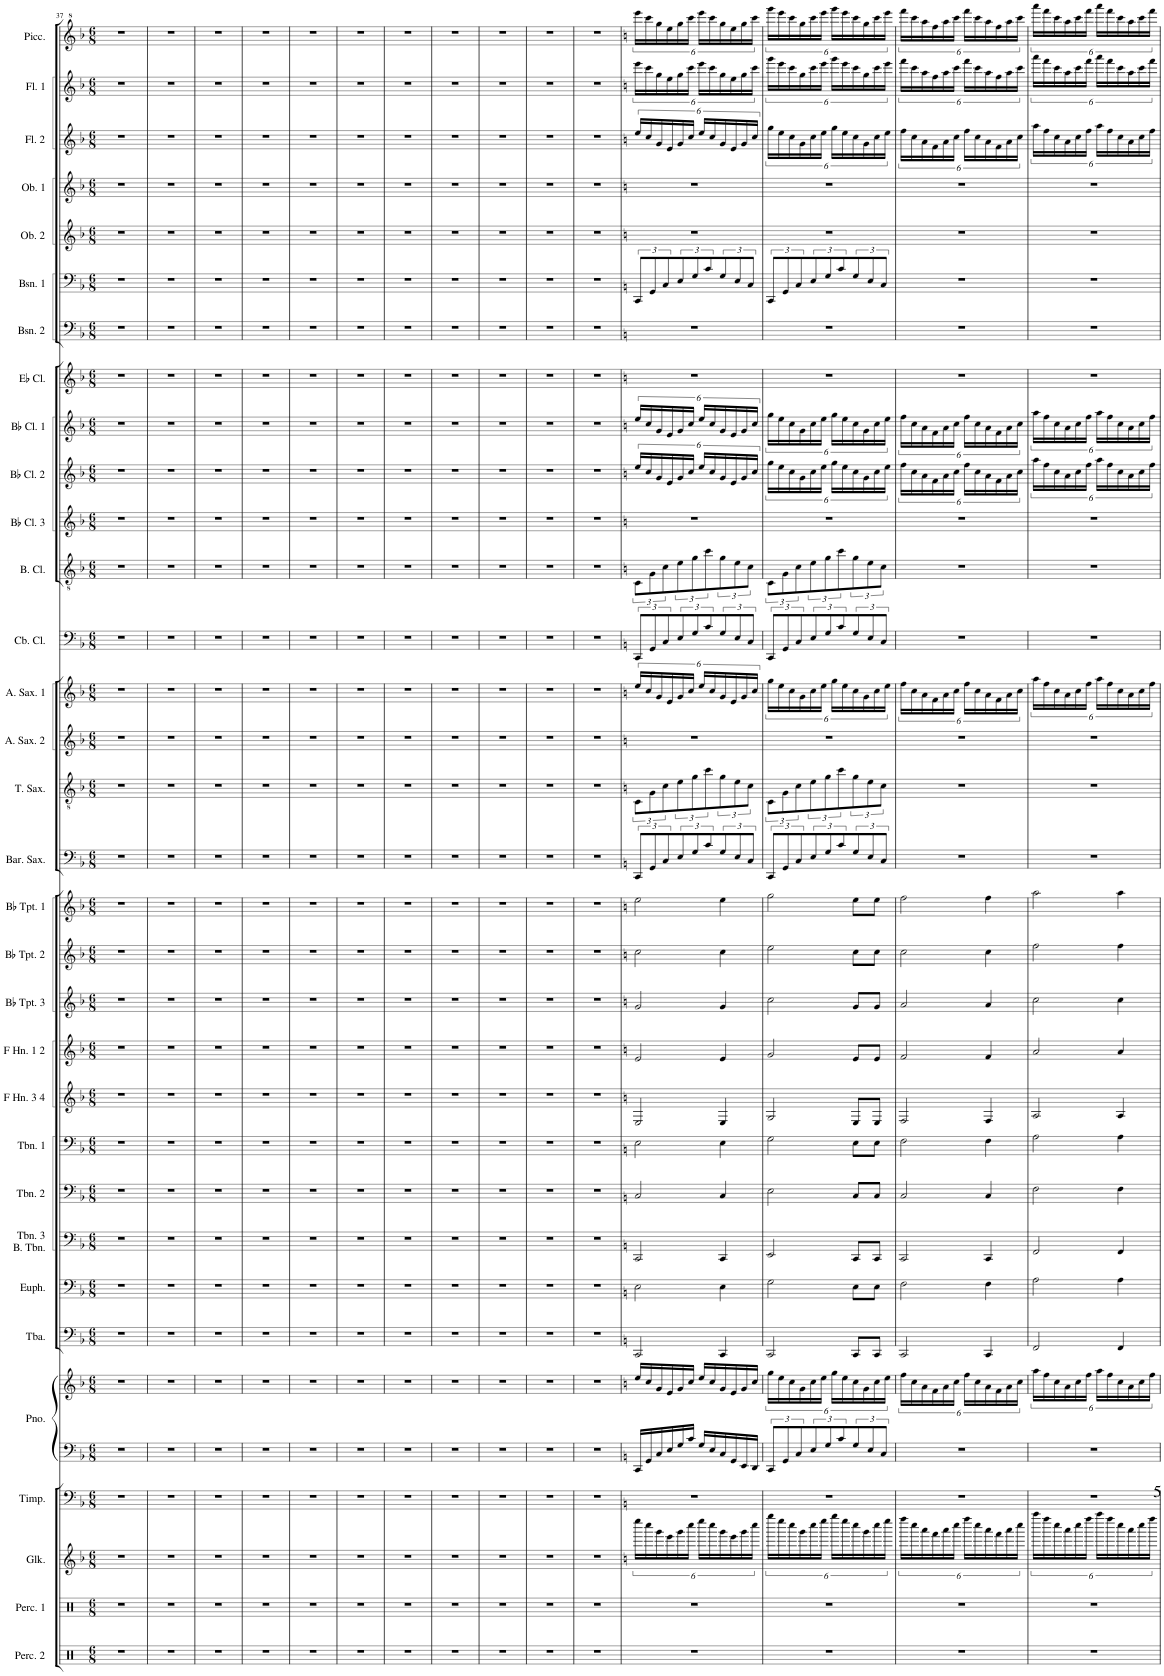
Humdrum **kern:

**kern	**kern	**kern	**kern	**kern	**kern	**kern	**kern	**kern	**kern	**kern	**kern	**kern	**kern	**kern	**kern	**kern	**kern	**kern	**kern	**kern	**kern	**kern	**kern	**kern	**kern	**kern	**kern	**kern	**kern	**kern	**kern	**kern
*part32	*part31	*part30	*part29	*part28	*part28	*part27	*part26	*part25	*part24	*part23	*part22	*part21	*part20	*part19	*part18	*part17	*part16	*part15	*part14	*part13	*part12	*part11	*part10	*part9	*part8	*part7	*part6	*part5	*part4	*part3	*part2	*part1
*staff33	*staff32	*staff31	*staff30	*staff29	*staff28	*staff27	*staff26	*staff25	*staff24	*staff23	*staff22	*staff21	*staff20	*staff19	*staff18	*staff17	*staff16	*staff15	*staff14	*staff13	*staff12	*staff11	*staff10	*staff9	*staff8	*staff7	*staff6	*staff5	*staff4	*staff3	*staff2	*staff1
*I"Percussion 2	*I"Percussion 1	*I"Glockenspiel	*I"Timpani	*I"Grand Piano	*	*I"Tuba	*I"Euphonium	*I"Trombone 3 &amp; Bass Trombone	*I"Trombone 2	*I"Trombone 1	*I"F Horn 3 &amp; 4	*I"F Horn 1 &amp; 2	*I"Bb Trumpet 3	*I"Bb Trumpet 2	*I"Bb Trumpet 1	*I"Baritone Saxophone	*I"Tenor Saxophone	*I"Alto Saxophone 2	*I"Alto Saxophone 1	*I"Contrabass Clarinet	*I"Bass Clarinet	*I"Bb Clarinet 3	*I"Bb Clarinet 2	*I"Bb Clarinet 1	*I"Eb Clarinet	*I"Bassoon 2	*I"Bassoon 1	*I"Oboe 2	*I"Oboe 1	*I"Flute 2	*I"Flute 1	*I"Piccolo
*I'Perc. 2	*I'Perc. 1	*I'Glk.	*I'Timp.	*I'Pno.	*	*I'Tba.	*I'Euph.	*I'Tbn. 3 B. Tbn.	*I'Tbn. 2	*I'Tbn. 1	*I'F Hn. 3 4	*I'F Hn. 1 2	*I'Bb Tpt. 3	*I'Bb Tpt. 2	*I'Bb Tpt. 1	*I'Bar. Sax.	*I'T. Sax.	*I'A. Sax. 2	*I'A. Sax. 1	*I'Cb. Cl.	*I'B. Cl.	*I'Bb Cl. 3	*I'Bb Cl. 2	*I'Bb Cl. 1	*I'Eb Cl.	*I'Bsn. 2	*I'Bsn. 1	*I'Ob. 2	*I'Ob. 1	*I'Fl. 2	*I'Fl. 1	*I'Picc.
!!LO:PB:g=z
*clefX	*clefX	*clefG2	*clefF4	*clefF4	*clefG2	*clefF4	*clefF4	*clefF4	*clefF4	*clefF4	*clefG2	*clefG2	*clefG2	*clefG2	*clefG2	*clefF4	*clefGv2	*clefG2	*clefG2	*clefF4	*clefGv2	*clefG2	*clefG2	*clefG2	*clefG2	*clefF4	*clefF4	*clefG2	*clefG2	*clefG2	*clefG2	*clefG^2
*	*	*	*	*	*	*	*	*	*	*	*ITrd4c7	*ITrd4c7	*ITrd1c2	*ITrd1c2	*ITrd1c2	*ITrd12c21	*ITrd8c14	*ITrd5c9	*ITrd5c9	*ITrd1c2	*ITrd8c14	*ITrd1c2	*ITrd1c2	*ITrd1c2	*ITrd1c2	*	*	*	*	*	*	*ITrd-7c-12
*k[]	*k[]	*k[b-]	*k[b-]	*k[b-]	*k[b-]	*k[b-]	*k[b-]	*k[b-]	*k[b-]	*k[b-]	*k[b-]	*k[b-]	*k[b-]	*k[b-]	*k[b-]	*k[b-]	*k[b-]	*k[b-]	*k[b-]	*k[b-]	*k[b-]	*k[b-]	*k[b-]	*k[b-]	*k[b-]	*k[b-]	*k[b-]	*k[b-]	*k[b-]	*k[b-]	*k[b-]	*k[b-]
*M6/8	*M6/8	*M6/8	*M6/8	*M6/8	*M6/8	*M6/8	*M6/8	*M6/8	*M6/8	*M6/8	*M6/8	*M6/8	*M6/8	*M6/8	*M6/8	*M6/8	*M6/8	*M6/8	*M6/8	*M6/8	*M6/8	*M6/8	*M6/8	*M6/8	*M6/8	*M6/8	*M6/8	*M6/8	*M6/8	*M6/8	*M6/8	*M6/8
=37	=37	=37	=37	=37	=37	=37	=37	=37	=37	=37	=37	=37	=37	=37	=37	=37	=37	=37	=37	=37	=37	=37	=37	=37	=37	=37	=37	=37	=37	=37	=37	=37
2.r	2.r	2.r	2.r	2.r	2.r	2.r	2.r	2.r	2.r	2.r	2.r	2.r	2.r	2.r	2.r	2.r	2.r	2.r	2.r	2.r	2.r	2.r	2.r	2.r	2.r	2.r	2.r	2.r	2.r	2.r	2.r	2.r
=38	=38	=38	=38	=38	=38	=38	=38	=38	=38	=38	=38	=38	=38	=38	=38	=38	=38	=38	=38	=38	=38	=38	=38	=38	=38	=38	=38	=38	=38	=38	=38	=38
2.r	2.r	2.r	2.r	2.r	2.r	2.r	2.r	2.r	2.r	2.r	2.r	2.r	2.r	2.r	2.r	2.r	2.r	2.r	2.r	2.r	2.r	2.r	2.r	2.r	2.r	2.r	2.r	2.r	2.r	2.r	2.r	2.r
=39	=39	=39	=39	=39	=39	=39	=39	=39	=39	=39	=39	=39	=39	=39	=39	=39	=39	=39	=39	=39	=39	=39	=39	=39	=39	=39	=39	=39	=39	=39	=39	=39
2.r	2.r	2.r	2.r	2.r	2.r	2.r	2.r	2.r	2.r	2.r	2.r	2.r	2.r	2.r	2.r	2.r	2.r	2.r	2.r	2.r	2.r	2.r	2.r	2.r	2.r	2.r	2.r	2.r	2.r	2.r	2.r	2.r
=40	=40	=40	=40	=40	=40	=40	=40	=40	=40	=40	=40	=40	=40	=40	=40	=40	=40	=40	=40	=40	=40	=40	=40	=40	=40	=40	=40	=40	=40	=40	=40	=40
2.r	2.r	2.r	2.r	2.r	2.r	2.r	2.r	2.r	2.r	2.r	2.r	2.r	2.r	2.r	2.r	2.r	2.r	2.r	2.r	2.r	2.r	2.r	2.r	2.r	2.r	2.r	2.r	2.r	2.r	2.r	2.r	2.r
=41	=41	=41	=41	=41	=41	=41	=41	=41	=41	=41	=41	=41	=41	=41	=41	=41	=41	=41	=41	=41	=41	=41	=41	=41	=41	=41	=41	=41	=41	=41	=41	=41
2.r	2.r	2.r	2.r	2.r	2.r	2.r	2.r	2.r	2.r	2.r	2.r	2.r	2.r	2.r	2.r	2.r	2.r	2.r	2.r	2.r	2.r	2.r	2.r	2.r	2.r	2.r	2.r	2.r	2.r	2.r	2.r	2.r
=42	=42	=42	=42	=42	=42	=42	=42	=42	=42	=42	=42	=42	=42	=42	=42	=42	=42	=42	=42	=42	=42	=42	=42	=42	=42	=42	=42	=42	=42	=42	=42	=42
2.r	2.r	2.r	2.r	2.r	2.r	2.r	2.r	2.r	2.r	2.r	2.r	2.r	2.r	2.r	2.r	2.r	2.r	2.r	2.r	2.r	2.r	2.r	2.r	2.r	2.r	2.r	2.r	2.r	2.r	2.r	2.r	2.r
=43	=43	=43	=43	=43	=43	=43	=43	=43	=43	=43	=43	=43	=43	=43	=43	=43	=43	=43	=43	=43	=43	=43	=43	=43	=43	=43	=43	=43	=43	=43	=43	=43
2.r	2.r	2.r	2.r	2.r	2.r	2.r	2.r	2.r	2.r	2.r	2.r	2.r	2.r	2.r	2.r	2.r	2.r	2.r	2.r	2.r	2.r	2.r	2.r	2.r	2.r	2.r	2.r	2.r	2.r	2.r	2.r	2.r
=44	=44	=44	=44	=44	=44	=44	=44	=44	=44	=44	=44	=44	=44	=44	=44	=44	=44	=44	=44	=44	=44	=44	=44	=44	=44	=44	=44	=44	=44	=44	=44	=44
2.r	2.r	2.r	2.r	2.r	2.r	2.r	2.r	2.r	2.r	2.r	2.r	2.r	2.r	2.r	2.r	2.r	2.r	2.r	2.r	2.r	2.r	2.r	2.r	2.r	2.r	2.r	2.r	2.r	2.r	2.r	2.r	2.r
=45	=45	=45	=45	=45	=45	=45	=45	=45	=45	=45	=45	=45	=45	=45	=45	=45	=45	=45	=45	=45	=45	=45	=45	=45	=45	=45	=45	=45	=45	=45	=45	=45
2.r	2.r	2.r	2.r	2.r	2.r	2.r	2.r	2.r	2.r	2.r	2.r	2.r	2.r	2.r	2.r	2.r	2.r	2.r	2.r	2.r	2.r	2.r	2.r	2.r	2.r	2.r	2.r	2.r	2.r	2.r	2.r	2.r
=46	=46	=46	=46	=46	=46	=46	=46	=46	=46	=46	=46	=46	=46	=46	=46	=46	=46	=46	=46	=46	=46	=46	=46	=46	=46	=46	=46	=46	=46	=46	=46	=46
2.r	2.r	2.r	2.r	2.r	2.r	2.r	2.r	2.r	2.r	2.r	2.r	2.r	2.r	2.r	2.r	2.r	2.r	2.r	2.r	2.r	2.r	2.r	2.r	2.r	2.r	2.r	2.r	2.r	2.r	2.r	2.r	2.r
=47	=47	=47	=47	=47	=47	=47	=47	=47	=47	=47	=47	=47	=47	=47	=47	=47	=47	=47	=47	=47	=47	=47	=47	=47	=47	=47	=47	=47	=47	=47	=47	=47
2.r	2.r	2.r	2.r	2.r	2.r	2.r	2.r	2.r	2.r	2.r	2.r	2.r	2.r	2.r	2.r	2.r	2.r	2.r	2.r	2.r	2.r	2.r	2.r	2.r	2.r	2.r	2.r	2.r	2.r	2.r	2.r	2.r
=48	=48	=48	=48	=48	=48	=48	=48	=48	=48	=48	=48	=48	=48	=48	=48	=48	=48	=48	=48	=48	=48	=48	=48	=48	=48	=48	=48	=48	=48	=48	=48	=48
*	*	*k[]	*k[]	*k[]	*k[]	*k[]	*k[]	*k[]	*k[]	*k[]	*k[]	*k[]	*k[]	*k[]	*k[]	*k[]	*k[]	*k[]	*k[]	*k[]	*k[]	*k[]	*k[]	*k[]	*k[]	*k[]	*k[]	*k[]	*k[]	*k[]	*k[]	*k[]
2.r	2.r	16eeee\LL	2.r	16CC/LL	16ee/LL	2CC/	2E\	2CC/	2C/	2E\	2E/	2e/	2g/	2cc\	2ee\	12CC/L	12C\L	2.r	16ee/LL	12CC/L	12C\L	2.r	16ee/LL	16ee/LL	2.r	2.r	12CC/L	2.r	2.r	16ee/LL	16eee\LL	16eeee\LL
.	.	16cccc\	.	16GG/	16cc/	.	.	.	.	.	.	.	.	.	.	.	.	.	16cc/	.	.	.	16cc/	16cc/	.	.	.	.	.	16cc/	16ccc\	16cccc\
.	.	.	.	.	.	.	.	.	.	.	.	.	.	.	.	12GG/	12G\	.	.	12GG/	12G\	.	.	.	.	.	12GG/	.	.	.	.	.
.	.	16ggg\	.	16C/	16g/	.	.	.	.	.	.	.	.	.	.	.	.	.	16g/	.	.	.	16g/	16g/	.	.	.	.	.	16g/	16gg\	16ggg\
.	.	.	.	.	.	.	.	.	.	.	.	.	.	.	.	12C/	12c\	.	.	12C/	12c\	.	.	.	.	.	12C/	.	.	.	.	.
.	.	16eee\	.	16E/	16e/	.	.	.	.	.	.	.	.	.	.	.	.	.	16e/	.	.	.	16e/	16e/	.	.	.	.	.	16e/	16ee\	16eee\
.	.	16ggg\	.	16G/	16g/	.	.	.	.	.	.	.	.	.	.	12E/	12e\	.	16g/	12E/	12e\	.	16g/	16g/	.	.	12E/	.	.	16g/	16gg\	16ggg\
.	.	16cccc\JJ	.	16c/JJ	16cc/JJ	.	.	.	.	.	.	.	.	.	.	.	.	.	16cc/JJ	.	.	.	16cc/JJ	16cc/JJ	.	.	.	.	.	16cc/JJ	16ccc\JJ	16cccc\JJ
.	.	.	.	.	.	.	.	.	.	.	.	.	.	.	.	12G/	12g\	.	.	12G/	12g\	.	.	.	.	.	12G/	.	.	.	.	.
.	.	16eeee\LL	.	16G/LL	16ee/LL	.	.	.	.	.	.	.	.	.	.	.	.	.	16ee/LL	.	.	.	16ee/LL	16ee/LL	.	.	.	.	.	16ee/LL	16eee\LL	16eeee\LL
.	.	.	.	.	.	.	.	.	.	.	.	.	.	.	.	12c/	12cc\	.	.	12c/	12cc\	.	.	.	.	.	12c/	.	.	.	.	.
.	.	16cccc\	.	16E/	16cc/	.	.	.	.	.	.	.	.	.	.	.	.	.	16cc/	.	.	.	16cc/	16cc/	.	.	.	.	.	16cc/	16ccc\	16cccc\
.	.	16ggg\	.	16C/	16g/	4CC/	4E\	4CC/	4C/	4E\	4E/	4e/	4g/	4cc\	4ee\	12G/	12g\	.	16g/	12G/	12g\	.	16g/	16g/	.	.	12G/	.	.	16g/	16gg\	16ggg\
.	.	16eee\	.	16GG/	16e/	.	.	.	.	.	.	.	.	.	.	.	.	.	16e/	.	.	.	16e/	16e/	.	.	.	.	.	16e/	16ee\	16eee\
.	.	.	.	.	.	.	.	.	.	.	.	.	.	.	.	12E/	12e\	.	.	12E/	12e\	.	.	.	.	.	12E/	.	.	.	.	.
.	.	16ggg\	.	16EE/	16g/	.	.	.	.	.	.	.	.	.	.	.	.	.	16g/	.	.	.	16g/	16g/	.	.	.	.	.	16g/	16gg\	16ggg\
.	.	.	.	.	.	.	.	.	.	.	.	.	.	.	.	12C/J	12c\J	.	.	12C/J	12c\J	.	.	.	.	.	12C/J	.	.	.	.	.
.	.	16cccc\JJ	.	16DD/JJ	16cc/JJ	.	.	.	.	.	.	.	.	.	.	.	.	.	16cc/JJ	.	.	.	16cc/JJ	16cc/JJ	.	.	.	.	.	16cc/JJ	16ccc\JJ	16cccc\JJ
=49	=49	=49	=49	=49	=49	=49	=49	=49	=49	=49	=49	=49	=49	=49	=49	=49	=49	=49	=49	=49	=49	=49	=49	=49	=49	=49	=49	=49	=49	=49	=49	=49
2.r	2.r	16gggg\LL	2.r	12CC/L	16gg\LL	2CC/	2G\	2EE/	2E\	2G\	2G/	2g/	2cc\	2ee\	2gg\	12CC/L	12C\L	2.r	16gg\LL	12CC/L	12C\L	2.r	16gg\LL	16gg\LL	2.r	2.r	12CC/L	2.r	2.r	16gg\LL	16ggg\LL	16gggg\LL
.	.	16eeee\	.	.	16ee\	.	.	.	.	.	.	.	.	.	.	.	.	.	16ee\	.	.	.	16ee\	16ee\	.	.	.	.	.	16ee\	16eee\	16eeee\
.	.	.	.	12GG/	.	.	.	.	.	.	.	.	.	.	.	12GG/	12G\	.	.	12GG/	12G\	.	.	.	.	.	12GG/	.	.	.	.	.
.	.	16cccc\	.	.	16cc\	.	.	.	.	.	.	.	.	.	.	.	.	.	16cc\	.	.	.	16cc\	16cc\	.	.	.	.	.	16cc\	16ccc\	16cccc\
.	.	.	.	12C/	.	.	.	.	.	.	.	.	.	.	.	12C/	12c\	.	.	12C/	12c\	.	.	.	.	.	12C/	.	.	.	.	.
.	.	16ggg\	.	.	16g\	.	.	.	.	.	.	.	.	.	.	.	.	.	16g\	.	.	.	16g\	16g\	.	.	.	.	.	16g\	16gg\	16ggg\
.	.	16cccc\	.	12E/	16cc\	.	.	.	.	.	.	.	.	.	.	12E/	12e\	.	16cc\	12E/	12e\	.	16cc\	16cc\	.	.	12E/	.	.	16cc\	16ccc\	16cccc\
.	.	16eeee\JJ	.	.	16ee\JJ	.	.	.	.	.	.	.	.	.	.	.	.	.	16ee\JJ	.	.	.	16ee\JJ	16ee\JJ	.	.	.	.	.	16ee\JJ	16eee\JJ	16eeee\JJ
.	.	.	.	12G/	.	.	.	.	.	.	.	.	.	.	.	12G/	12g\	.	.	12G/	12g\	.	.	.	.	.	12G/	.	.	.	.	.
.	.	16gggg\LL	.	.	16gg\LL	.	.	.	.	.	.	.	.	.	.	.	.	.	16gg\LL	.	.	.	16gg\LL	16gg\LL	.	.	.	.	.	16gg\LL	16ggg\LL	16gggg\LL
.	.	.	.	12c/	.	.	.	.	.	.	.	.	.	.	.	12c/	12cc\	.	.	12c/	12cc\	.	.	.	.	.	12c/	.	.	.	.	.
.	.	16eeee\	.	.	16ee\	.	.	.	.	.	.	.	.	.	.	.	.	.	16ee\	.	.	.	16ee\	16ee\	.	.	.	.	.	16ee\	16eee\	16eeee\
.	.	16cccc\	.	12G/	16cc\	8CC/L	8E\L	8CC/L	8C/L	8E\L	8E/L	8e/L	8g/L	8cc\L	8ee\L	12G/	12g\	.	16cc\	12G/	12g\	.	16cc\	16cc\	.	.	12G/	.	.	16cc\	16ccc\	16cccc\
.	.	16ggg\	.	.	16g\	.	.	.	.	.	.	.	.	.	.	.	.	.	16g\	.	.	.	16g\	16g\	.	.	.	.	.	16g\	16gg\	16ggg\
.	.	.	.	12E/	.	.	.	.	.	.	.	.	.	.	.	12E/	12e\	.	.	12E/	12e\	.	.	.	.	.	12E/	.	.	.	.	.
.	.	16cccc\	.	.	16cc\	8CC/J	8E\J	8CC/J	8C/J	8E\J	8E/J	8e/J	8g/J	8cc\J	8ee\J	.	.	.	16cc\	.	.	.	16cc\	16cc\	.	.	.	.	.	16cc\	16ccc\	16cccc\
.	.	.	.	12C/J	.	.	.	.	.	.	.	.	.	.	.	12C/J	12c\J	.	.	12C/J	12c\J	.	.	.	.	.	12C/J	.	.	.	.	.
.	.	16eeee\JJ	.	.	16ee\JJ	.	.	.	.	.	.	.	.	.	.	.	.	.	16ee\JJ	.	.	.	16ee\JJ	16ee\JJ	.	.	.	.	.	16ee\JJ	16eee\JJ	16eeee\JJ
=50	=50	=50	=50	=50	=50	=50	=50	=50	=50	=50	=50	=50	=50	=50	=50	=50	=50	=50	=50	=50	=50	=50	=50	=50	=50	=50	=50	=50	=50	=50	=50	=50
2.r	2.r	16ffff\LL	2.r	2.r	16ff\LL	2CC/	2F\	2CC/	2C/	2F\	2F/	2f/	2a/	2cc\	2ff\	2.r	2.r	2.r	16ff\LL	2.r	2.r	2.r	16ff\LL	16ff\LL	2.r	2.r	2.r	2.r	2.r	16ff\LL	16fff\LL	16ffff\LL
.	.	16cccc\	.	.	16cc\	.	.	.	.	.	.	.	.	.	.	.	.	.	16cc\	.	.	.	16cc\	16cc\	.	.	.	.	.	16cc\	16ccc\	16cccc\
.	.	16aaa\	.	.	16a\	.	.	.	.	.	.	.	.	.	.	.	.	.	16a\	.	.	.	16a\	16a\	.	.	.	.	.	16a\	16aa\	16aaa\
.	.	16fff\	.	.	16f\	.	.	.	.	.	.	.	.	.	.	.	.	.	16f\	.	.	.	16f\	16f\	.	.	.	.	.	16f\	16ff\	16fff\
.	.	16aaa\	.	.	16a\	.	.	.	.	.	.	.	.	.	.	.	.	.	16a\	.	.	.	16a\	16a\	.	.	.	.	.	16a\	16aa\	16aaa\
.	.	16cccc\JJ	.	.	16cc\JJ	.	.	.	.	.	.	.	.	.	.	.	.	.	16cc\JJ	.	.	.	16cc\JJ	16cc\JJ	.	.	.	.	.	16cc\JJ	16ccc\JJ	16cccc\JJ
.	.	16ffff\LL	.	.	16ff\LL	.	.	.	.	.	.	.	.	.	.	.	.	.	16ff\LL	.	.	.	16ff\LL	16ff\LL	.	.	.	.	.	16ff\LL	16fff\LL	16ffff\LL
.	.	16cccc\	.	.	16cc\	.	.	.	.	.	.	.	.	.	.	.	.	.	16cc\	.	.	.	16cc\	16cc\	.	.	.	.	.	16cc\	16ccc\	16cccc\
.	.	16aaa\	.	.	16a\	4CC/	4F\	4CC/	4C/	4F\	4F/	4f/	4a/	4cc\	4ff\	.	.	.	16a\	.	.	.	16a\	16a\	.	.	.	.	.	16a\	16aa\	16aaa\
.	.	16fff\	.	.	16f\	.	.	.	.	.	.	.	.	.	.	.	.	.	16f\	.	.	.	16f\	16f\	.	.	.	.	.	16f\	16ff\	16fff\
.	.	16aaa\	.	.	16a\	.	.	.	.	.	.	.	.	.	.	.	.	.	16a\	.	.	.	16a\	16a\	.	.	.	.	.	16a\	16aa\	16aaa\
.	.	16cccc\JJ	.	.	16cc\JJ	.	.	.	.	.	.	.	.	.	.	.	.	.	16cc\JJ	.	.	.	16cc\JJ	16cc\JJ	.	.	.	.	.	16cc\JJ	16ccc\JJ	16cccc\JJ
=51	=51	=51	=51	=51	=51	=51	=51	=51	=51	=51	=51	=51	=51	=51	=51	=51	=51	=51	=51	=51	=51	=51	=51	=51	=51	=51	=51	=51	=51	=51	=51	=51
2.r	2.r	16aaaa\LL	2.r	2.r	16aa\LL	2FF/	2A\	2FF/	2F\	2A\	2A/	2a/	2cc\	2ff\	2aa\	2.r	2.r	2.r	16aa\LL	2.r	2.r	2.r	16aa\LL	16aa\LL	2.r	2.r	2.r	2.r	2.r	16aa\LL	16aaa\LL	16aaaa\LL
.	.	16ffff\	.	.	16ff\	.	.	.	.	.	.	.	.	.	.	.	.	.	16ff\	.	.	.	16ff\	16ff\	.	.	.	.	.	16ff\	16fff\	16ffff\
.	.	16cccc\	.	.	16cc\	.	.	.	.	.	.	.	.	.	.	.	.	.	16cc\	.	.	.	16cc\	16cc\	.	.	.	.	.	16cc\	16ccc\	16cccc\
.	.	16aaa\	.	.	16a\	.	.	.	.	.	.	.	.	.	.	.	.	.	16a\	.	.	.	16a\	16a\	.	.	.	.	.	16a\	16aa\	16aaa\
.	.	16cccc\	.	.	16cc\	.	.	.	.	.	.	.	.	.	.	.	.	.	16cc\	.	.	.	16cc\	16cc\	.	.	.	.	.	16cc\	16ccc\	16cccc\
.	.	16ffff\JJ	.	.	16ff\JJ	.	.	.	.	.	.	.	.	.	.	.	.	.	16ff\JJ	.	.	.	16ff\JJ	16ff\JJ	.	.	.	.	.	16ff\JJ	16fff\JJ	16ffff\JJ
.	.	16aaaa\LL	.	.	16aa\LL	.	.	.	.	.	.	.	.	.	.	.	.	.	16aa\LL	.	.	.	16aa\LL	16aa\LL	.	.	.	.	.	16aa\LL	16aaa\LL	16aaaa\LL
.	.	16ffff\	.	.	16ff\	.	.	.	.	.	.	.	.	.	.	.	.	.	16ff\	.	.	.	16ff\	16ff\	.	.	.	.	.	16ff\	16fff\	16ffff\
.	.	16cccc\	.	.	16cc\	4FF/	4A\	4FF/	4F\	4A\	4A/	4a/	4cc\	4ff\	4aa\	.	.	.	16cc\	.	.	.	16cc\	16cc\	.	.	.	.	.	16cc\	16ccc\	16cccc\
.	.	16aaa\	.	.	16a\	.	.	.	.	.	.	.	.	.	.	.	.	.	16a\	.	.	.	16a\	16a\	.	.	.	.	.	16a\	16aa\	16aaa\
.	.	16cccc\	.	.	16cc\	.	.	.	.	.	.	.	.	.	.	.	.	.	16cc\	.	.	.	16cc\	16cc\	.	.	.	.	.	16cc\	16ccc\	16cccc\
.	.	16ffff\JJ	.	.	16ff\JJ	.	.	.	.	.	.	.	.	.	.	.	.	.	16ff\JJ	.	.	.	16ff\JJ	16ff\JJ	.	.	.	.	.	16ff\JJ	16fff\JJ	16ffff\JJ
=	=	=	=	=	=	=	=	=	=	=	=	=	=	=	=	=	=	=	=	=	=	=	=	=	=	=	=	=	=	=	=	=
*-	*-	*-	*-	*-	*-	*-	*-	*-	*-	*-	*-	*-	*-	*-	*-	*-	*-	*-	*-	*-	*-	*-	*-	*-	*-	*-	*-	*-	*-	*-	*-	*-
